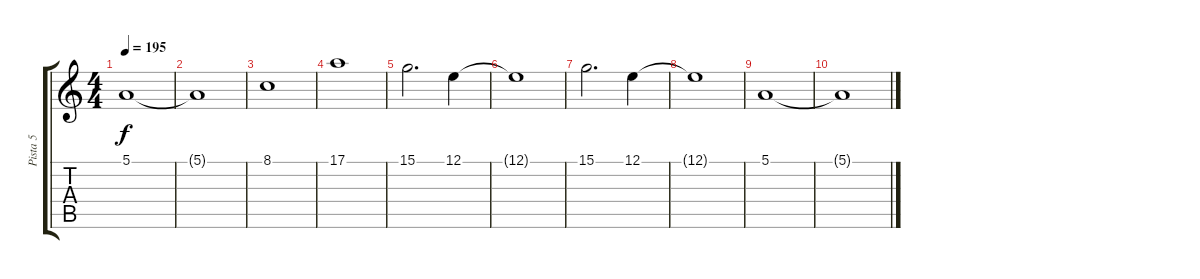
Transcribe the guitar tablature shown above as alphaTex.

\track ("Pista 5" "Pista 5") {instrument electricpiano1}
\staff {score tabs}
\tuning (E4 B3 G3 D3 A2 E2) {hide}
\ts (4 4)
\tempo 195
\clef g2
\ks c
5.1.1{dy f} |
5.1{t}.1 |
8.1.1 |
17.1.1 |
15.1.2{d} 12.1.4 |
12.1{t}.1 |
15.1.2{d} 12.1.4 |
12.1{t}.1 |
5.1.1 |
5.1{t}.1
